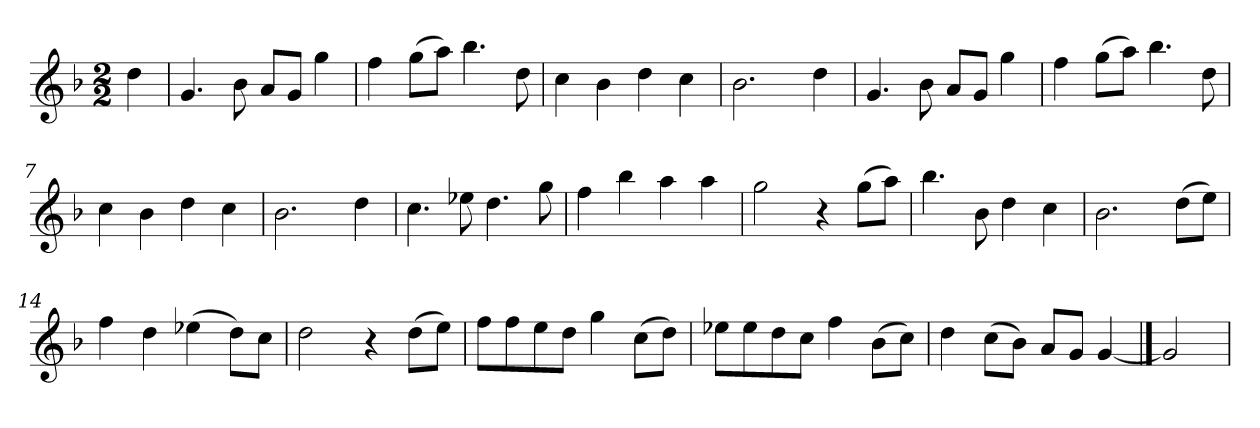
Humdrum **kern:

**kern
*part1
*staff1
*k[b-]
*M2/2
*MM120
=
4dd
=1
4.g
8b-
8aL
8gJ
4gg
=2
4ff
(8ggL
8aaJ)
4.bb-
8dd
=3
4cc
4b-
4dd
4cc
=4
2.b-
4dd
=5
4.g
8b-
8aL
8gJ
4gg
=6
4ff
(8ggL
8aaJ)
4.bb-
8dd
=7
4cc
4b-
4dd
4cc
=8
2.b-
4dd
=9
4.cc
8ee-X
4.dd
8gg
=10
4ff
4bb-
4aa
4aa
=11
2gg
4r
(8ggL
8aaJ)
=12
4.bb-
8b-
4dd
4cc
=13
2.b-
(8ddL
8eeJ)
=14
4ff
4dd
(4ee-X
8ddL)
8ccJ
=15
2dd
4r
(8ddL
8eeJ)
=16
8ffL
8ff
8ee
8ddJ
4gg
(8ccL
8ddJ)
=17
8ee-XL
8ee-
8dd
8ccJ
4ff
(8b-L
8ccJ)
=18
4dd
(8ccL
8b-J)
8aL
8gJ
[4g
==19
2g]
=
*-
